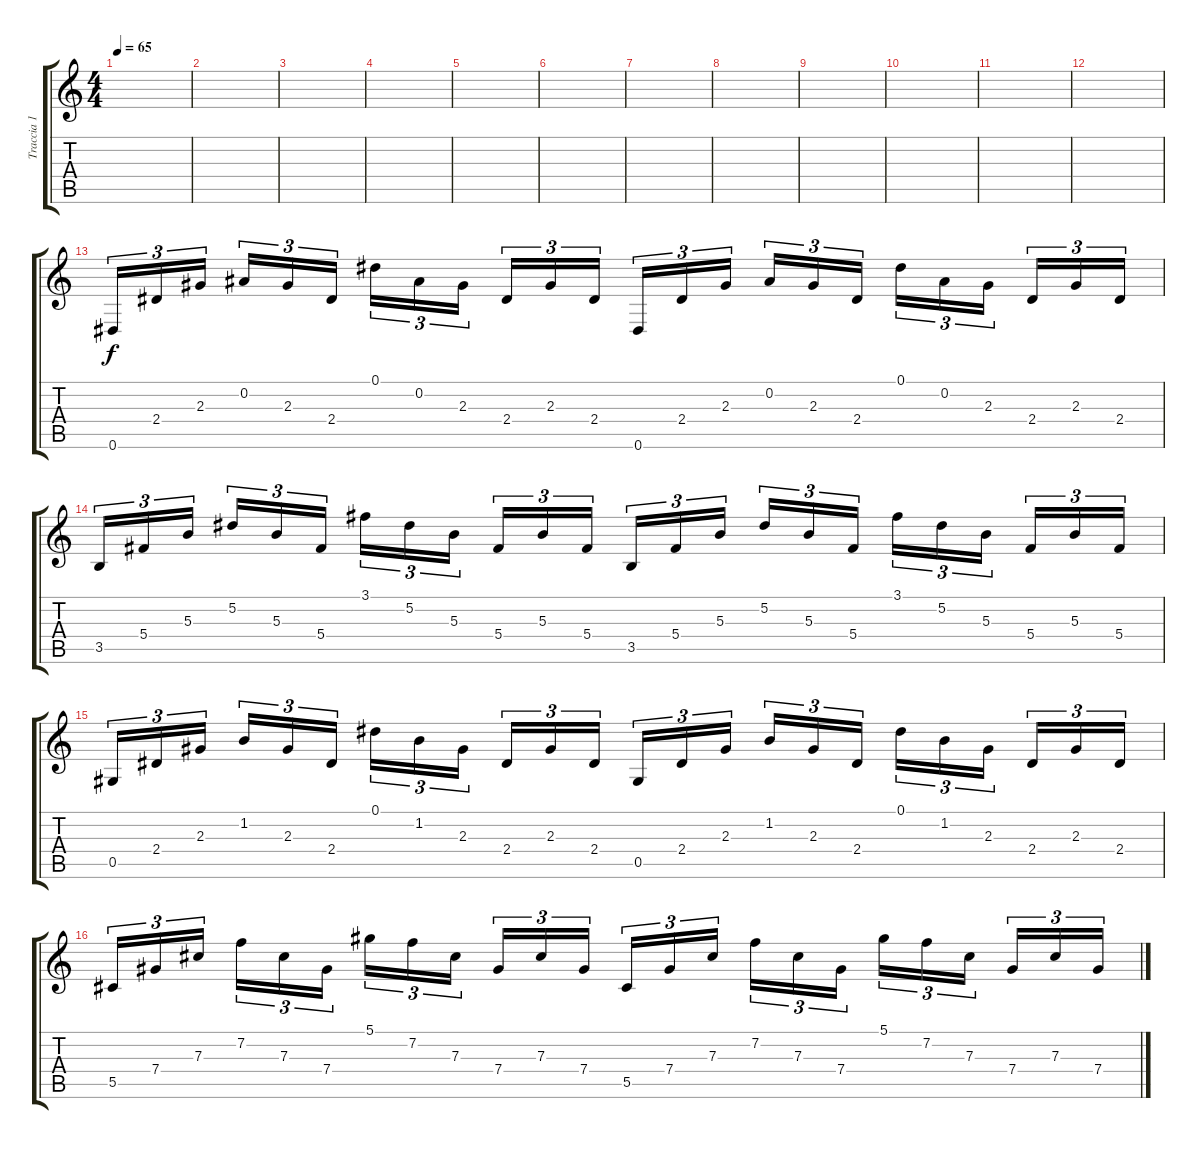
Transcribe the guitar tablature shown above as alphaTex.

\track ("Traccia 1" "Traccia 1") {instrument acousticguitarsteel}
\staff {score tabs}
\tuning (Eb4 Bb3 Gb3 Db3 Ab2 Eb2) {hide}
\ts (4 4)
\tempo 65
\clef g2
\ks c
|
|
|
|
|
|
|
|
|
|
|
|
0.6.16{tu (3 2)} 2.4.16{tu (3 2)} 2.3.16{tu (3 2) beam splitsecondary} 0.2.16{tu (3 2)} 2.3.16{tu (3 2)} 2.4.16{tu (3 2)} 0.1.16{tu (3 2)} 0.2.16{tu (3 2)} 2.3.16{tu (3 2) beam splitsecondary} 2.4.16{tu (3 2)} 2.3.16{tu (3 2)} 2.4.16{tu (3 2)} 0.6.16{tu (3 2)} 2.4.16{tu (3 2)} 2.3.16{tu (3 2) beam splitsecondary} 0.2.16{tu (3 2)} 2.3.16{tu (3 2)} 2.4.16{tu (3 2)} 0.1.16{tu (3 2)} 0.2.16{tu (3 2)} 2.3.16{tu (3 2) beam splitsecondary} 2.4.16{tu (3 2)} 2.3.16{tu (3 2)} 2.4.16{tu (3 2)} |
3.5.16{tu (3 2)} 5.4.16{tu (3 2)} 5.3.16{tu (3 2) beam splitsecondary} 5.2.16{tu (3 2)} 5.3.16{tu (3 2)} 5.4.16{tu (3 2)} 3.1.16{tu (3 2)} 5.2.16{tu (3 2)} 5.3.16{tu (3 2) beam splitsecondary} 5.4.16{tu (3 2)} 5.3.16{tu (3 2)} 5.4.16{tu (3 2)} 3.5.16{tu (3 2)} 5.4.16{tu (3 2)} 5.3.16{tu (3 2) beam splitsecondary} 5.2.16{tu (3 2)} 5.3.16{tu (3 2)} 5.4.16{tu (3 2)} 3.1.16{tu (3 2)} 5.2.16{tu (3 2)} 5.3.16{tu (3 2) beam splitsecondary} 5.4.16{tu (3 2)} 5.3.16{tu (3 2)} 5.4.16{tu (3 2)} |
0.5.16{tu (3 2)} 2.4.16{tu (3 2)} 2.3.16{tu (3 2) beam splitsecondary} 1.2.16{tu (3 2)} 2.3.16{tu (3 2)} 2.4.16{tu (3 2)} 0.1.16{tu (3 2)} 1.2.16{tu (3 2)} 2.3.16{tu (3 2) beam splitsecondary} 2.4.16{tu (3 2)} 2.3.16{tu (3 2)} 2.4.16{tu (3 2)} 0.5.16{tu (3 2)} 2.4.16{tu (3 2)} 2.3.16{tu (3 2) beam splitsecondary} 1.2.16{tu (3 2)} 2.3.16{tu (3 2)} 2.4.16{tu (3 2)} 0.1.16{tu (3 2)} 1.2.16{tu (3 2)} 2.3.16{tu (3 2) beam splitsecondary} 2.4.16{tu (3 2)} 2.3.16{tu (3 2)} 2.4.16{tu (3 2)} |
5.5.16{tu (3 2)} 7.4.16{tu (3 2)} 7.3.16{tu (3 2) beam splitsecondary} 7.2.16{tu (3 2)} 7.3.16{tu (3 2)} 7.4.16{tu (3 2)} 5.1.16{tu (3 2)} 7.2.16{tu (3 2)} 7.3.16{tu (3 2) beam splitsecondary} 7.4.16{tu (3 2)} 7.3.16{tu (3 2)} 7.4.16{tu (3 2)} 5.5.16{tu (3 2)} 7.4.16{tu (3 2)} 7.3.16{tu (3 2) beam splitsecondary} 7.2.16{tu (3 2)} 7.3.16{tu (3 2)} 7.4.16{tu (3 2)} 5.1.16{tu (3 2)} 7.2.16{tu (3 2)} 7.3.16{tu (3 2) beam splitsecondary} 7.4.16{tu (3 2)} 7.3.16{tu (3 2)} 7.4.16{tu (3 2)}
